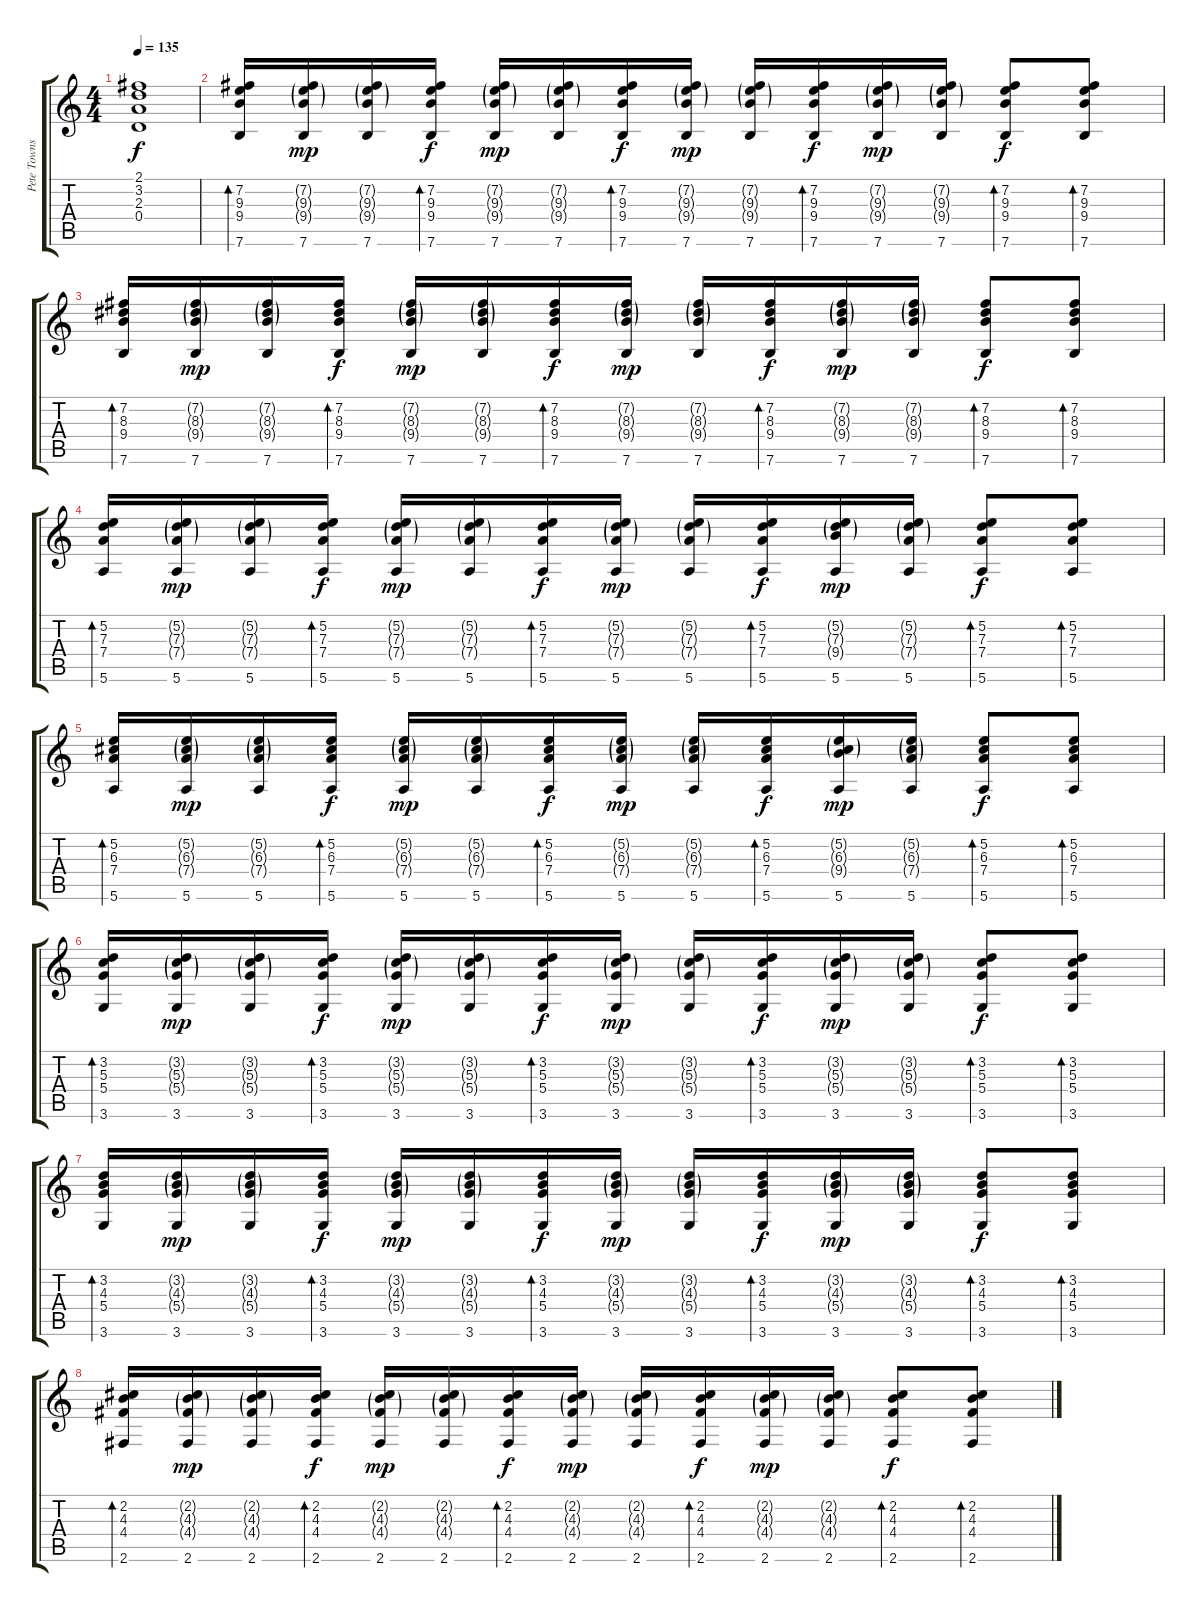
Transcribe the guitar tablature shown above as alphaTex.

\track ("Pete Townshend" "Pete Towns") {solo instrument electricguitarclean}
\staff {score tabs}
\tuning (E4 B3 G3 D3 A2 E2) {hide}
\ts (4 4)
\tempo 135
\clef g2
\ks c
(2.1 3.2 2.3 0.4).1{dy f} |
(7.2 9.3 9.4 7.6).16{bd 480} (7.2{g} 9.3{g} 9.4{g} 7.6).16{dy mp} (7.2{g} 9.3{g} 9.4{g} 7.6).16 (7.2 9.3 9.4 7.6).16{bd 480 dy f} (7.2{g} 9.3{g} 9.4{g} 7.6).16{dy mp} (7.2{g} 9.3{g} 9.4{g} 7.6).16 (7.2 9.3 9.4 7.6).16{bd 480 dy f} (7.2{g} 9.3{g} 9.4{g} 7.6).16{dy mp} (7.2{g} 9.3{g} 9.4{g} 7.6).16 (7.2 9.3 9.4 7.6).16{bd 480 dy f} (7.2{g} 9.3{g} 9.4{g} 7.6).16{dy mp} (7.2{g} 9.3{g} 9.4{g} 7.6).16 (7.2 9.3 9.4 7.6).8{bd 480 dy f} (7.2 9.3 9.4 7.6).8{bd 480} |
(7.2 8.3 9.4 7.6).16{bd 480} (7.2{g} 8.3{g} 9.4{g} 7.6).16{dy mp} (7.2{g} 8.3{g} 9.4{g} 7.6).16 (7.2 8.3 9.4 7.6).16{bd 480 dy f} (7.2{g} 8.3{g} 9.4{g} 7.6).16{dy mp} (7.2{g} 8.3{g} 9.4{g} 7.6).16 (7.2 8.3 9.4 7.6).16{bd 480 dy f} (7.2{g} 8.3{g} 9.4{g} 7.6).16{dy mp} (7.2{g} 8.3{g} 9.4{g} 7.6).16 (7.2 8.3 9.4 7.6).16{bd 480 dy f} (7.2{g} 8.3{g} 9.4{g} 7.6).16{dy mp} (7.2{g} 8.3{g} 9.4{g} 7.6).16 (7.2 8.3 9.4 7.6).8{bd 480 dy f} (7.2 8.3 9.4 7.6).8{bd 480} |
(5.2 7.3 7.4 5.6).16{bd 480} (5.2{g} 7.3{g} 7.4{g} 5.6).16{dy mp} (5.2{g} 7.3{g} 7.4{g} 5.6).16 (5.2 7.3 7.4 5.6).16{bd 480 dy f} (5.2{g} 7.3{g} 7.4{g} 5.6).16{dy mp} (5.2{g} 7.3{g} 7.4{g} 5.6).16 (5.2 7.3 7.4 5.6).16{bd 480 dy f} (5.2{g} 7.3{g} 7.4{g} 5.6).16{dy mp} (5.2{g} 7.3{g} 7.4{g} 5.6).16 (5.2 7.3 7.4 5.6).16{bd 480 dy f} (5.2{g} 7.3{g} 9.4{g} 5.6).16{dy mp} (5.2{g} 7.3{g} 7.4{g} 5.6).16 (5.2 7.3 7.4 5.6).8{bd 480 dy f} (5.2 7.3 7.4 5.6).8{bd 480} |
(5.2 6.3 7.4 5.6).16{bd 480} (5.2{g} 6.3{g} 7.4{g} 5.6).16{dy mp} (5.2{g} 6.3{g} 7.4{g} 5.6).16 (5.2 6.3 7.4 5.6).16{bd 480 dy f} (5.2{g} 6.3{g} 7.4{g} 5.6).16{dy mp} (5.2{g} 6.3{g} 7.4{g} 5.6).16 (5.2 6.3 7.4 5.6).16{bd 480 dy f} (5.2{g} 6.3{g} 7.4{g} 5.6).16{dy mp} (5.2{g} 6.3{g} 7.4{g} 5.6).16 (5.2 6.3 7.4 5.6).16{bd 480 dy f} (5.2{g} 6.3{g} 9.4{g} 5.6).16{dy mp} (5.2{g} 6.3{g} 7.4{g} 5.6).16 (5.2 6.3 7.4 5.6).8{bd 480 dy f} (5.2 6.3 7.4 5.6).8{bd 480} |
(3.2 5.3 5.4 3.6).16{bd 480} (3.2{g} 5.3{g} 5.4{g} 3.6).16{dy mp} (3.2{g} 5.3{g} 5.4{g} 3.6).16 (3.2 5.3 5.4 3.6).16{bd 480 dy f} (3.2{g} 5.3{g} 5.4{g} 3.6).16{dy mp} (3.2{g} 5.3{g} 5.4{g} 3.6).16 (3.2 5.3 5.4 3.6).16{bd 480 dy f} (3.2{g} 5.3{g} 5.4{g} 3.6).16{dy mp} (3.2{g} 5.3{g} 5.4{g} 3.6).16 (3.2 5.3 5.4 3.6).16{bd 480 dy f} (3.2{g} 5.3{g} 5.4{g} 3.6).16{dy mp} (3.2{g} 5.3{g} 5.4{g} 3.6).16 (3.2 5.3 5.4 3.6).8{bd 480 dy f} (3.2 5.3 5.4 3.6).8{bd 480} |
(3.2 4.3 5.4 3.6).16{bd 480} (3.2{g} 4.3{g} 5.4{g} 3.6).16{dy mp} (3.2{g} 4.3{g} 5.4{g} 3.6).16 (3.2 4.3 5.4 3.6).16{bd 480 dy f} (3.2{g} 4.3{g} 5.4{g} 3.6).16{dy mp} (3.2{g} 4.3{g} 5.4{g} 3.6).16 (3.2 4.3 5.4 3.6).16{bd 480 dy f} (3.2{g} 4.3{g} 5.4{g} 3.6).16{dy mp} (3.2{g} 4.3{g} 5.4{g} 3.6).16 (3.2 4.3 5.4 3.6).16{bd 480 dy f} (3.2{g} 4.3{g} 5.4{g} 3.6).16{dy mp} (3.2{g} 4.3{g} 5.4{g} 3.6).16 (3.2 4.3 5.4 3.6).8{bd 480 dy f} (3.2 4.3 5.4 3.6).8{bd 480} |
(2.2 4.3 4.4 2.6).16{bd 480} (2.2{g} 4.3{g} 4.4{g} 2.6).16{dy mp} (2.2{g} 4.3{g} 4.4{g} 2.6).16 (2.2 4.3 4.4 2.6).16{bd 480 dy f} (2.2{g} 4.3{g} 4.4{g} 2.6).16{dy mp} (2.2{g} 4.3{g} 4.4{g} 2.6).16 (2.2 4.3 4.4 2.6).16{bd 480 dy f} (2.2{g} 4.3{g} 4.4{g} 2.6).16{dy mp} (2.2{g} 4.3{g} 4.4{g} 2.6).16 (2.2 4.3 4.4 2.6).16{bd 480 dy f} (2.2{g} 4.3{g} 4.4{g} 2.6).16{dy mp} (2.2{g} 4.3{g} 4.4{g} 2.6).16 (2.2 4.3 4.4 2.6).8{bd 480 dy f} (2.2 4.3 4.4 2.6).8{bd 480}
